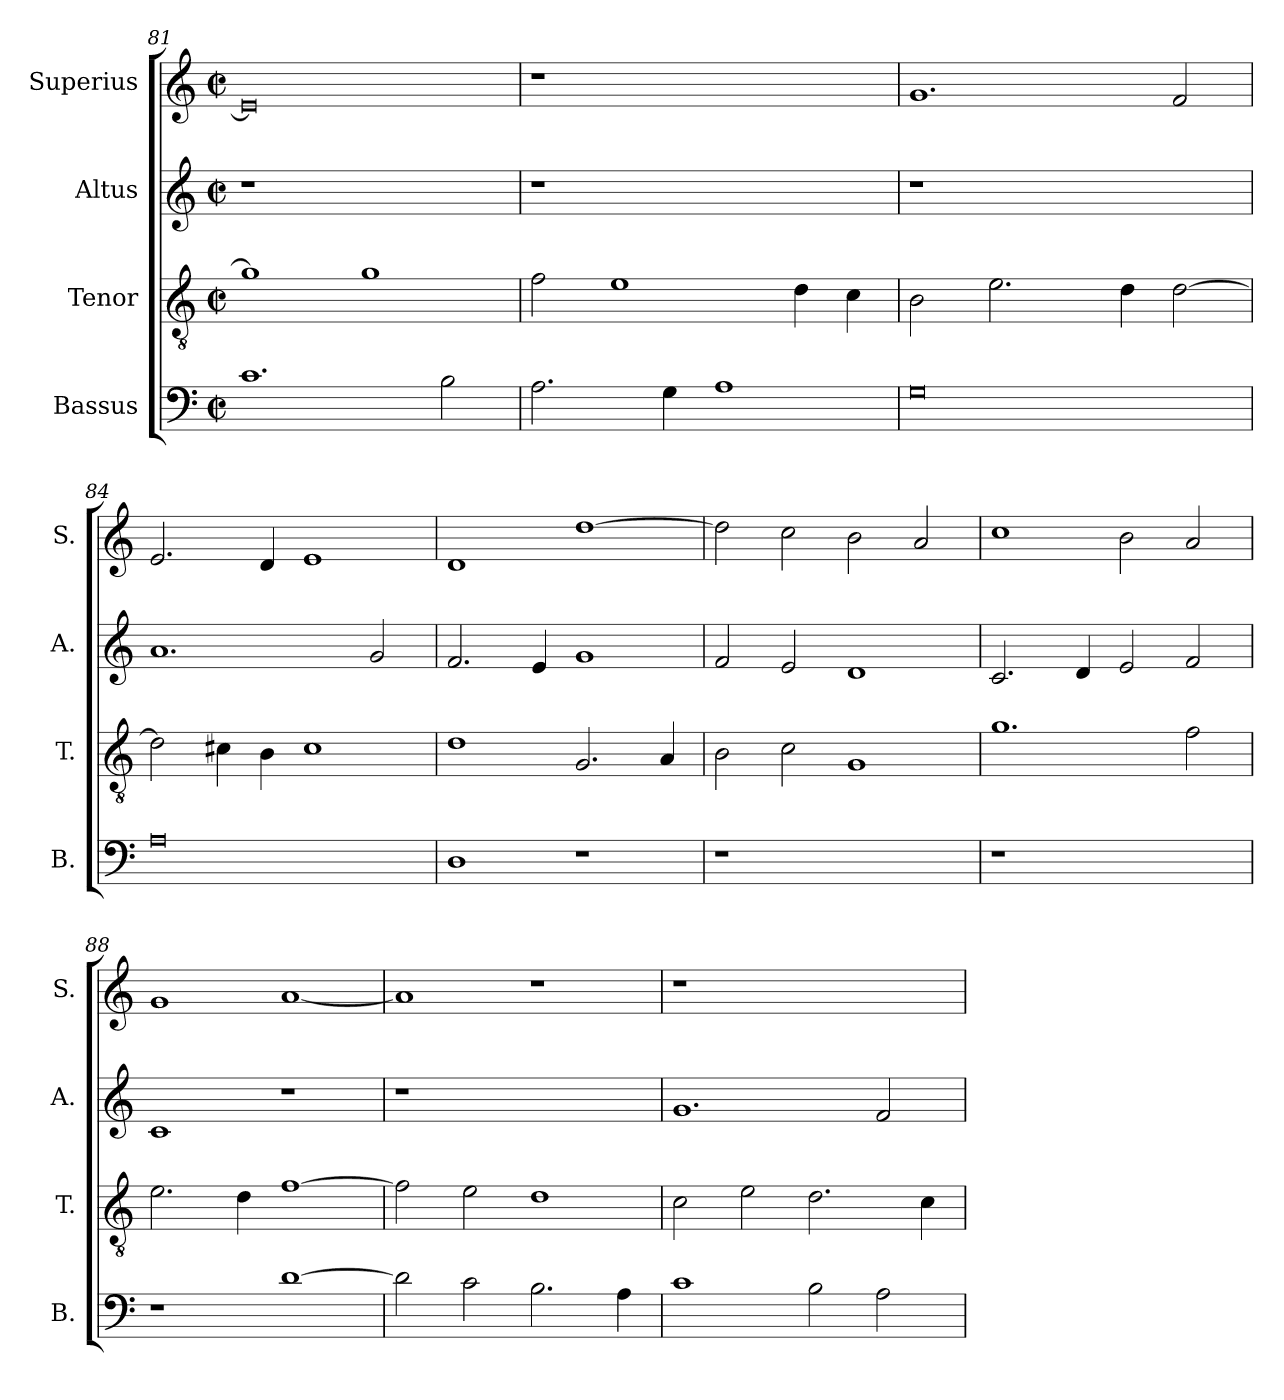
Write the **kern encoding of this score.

**kern	**kern	**kern	**kern
*part4	*part3	*part2	*part1
*staff4	*staff3	*staff2	*staff1
*I"Bassus	*I"Tenor	*I"Altus	*I"Superius
*I'B.	*I'T.	*I'A.	*I'S.
*clefF4	*clefGv2	*clefG2	*clefG2
*	*ITrd7c12	*	*
*k[]	*k[]	*k[]	*k[]
*C:	*C:	*C:	*C:
*M2/2	*M2/2	*M2/2	*M2/2
*met(c|)	*met(c|)	*met(c|)	*met(c|)
=81	=81	=81	=81
!	!	!LO:N:vis=1	!
1.ci	1Gi]	1r	0ei]
.	1Gi	1ryy	.
2Bi\	.	.	.
!!LO:LB:g=z
=82	=82	=82	=82
!	!	!LO:N:vis=1	!LO:N:vis=1
2.Ai\	2Fi\	1r	1r
.	1Ei	.	.
4Gi\	.	.	.
1Ai	.	1ryy	1ryy
.	4Di\	.	.
.	4Ci\	.	.
=83	=83	=83	=83
!	!	!LO:N:vis=1	!
0Gi	2BBi\	1r	1.gi
.	2.Ei\	.	.
.	.	1ryy	.
.	4Di\	.	.
.	[>2Di\	.	2fi/
=84	=84	=84	=84
0Ai	2Di\]	1.ai	2.ei/
.	4C#Xi\	.	.
.	4BBi\	.	4di/
.	1C#i	.	1ei
.	.	2gi/	.
=85	=85	=85	=85
1Di	1Di	2.fi/	1di
.	.	4ei/	.
1r	2.GGi/	1gi	[>1ddi
.	4AAi/	.	.
=86	=86	=86	=86
!LO:N:vis=1	!	!	!
1r	2BBi\	2fi/	2ddi\]
.	2Ci\	2ei/	2cci\
1ryy	1GGi	1di	2bi\
.	.	.	2ai/
!!LO:LB:g=z
=87	=87	=87	=87
!LO:N:vis=1	!	!	!
1r	1.Gi	2.ci/	1cci
.	.	4di/	.
1ryy	.	2ei/	2bi\
.	2Fi\	2fi/	2ai/
=88	=88	=88	=88
1r	2.Ei\	1ci	1gi
.	4Di\	.	.
[>1di	[>1Fi	1r	[<1ai
=89	=89	=89	=89
!	!	!LO:N:vis=1	!
2di\]	2Fi\]	1r	1ai]
2ci\	2Ei\	.	.
2.Bi\	1Di	1ryy	1r
4Ai\	.	.	.
=90	=90	=90	=90
!	!	!	!LO:N:vis=1
1ci	2Ci\	1.gi	1r
.	2Ei\	.	.
2Bi\	2.Di\	.	1ryy
2Ai\	.	2fi/	.
.	4Ci\	.	.
=	=	=	=
*-	*-	*-	*-
